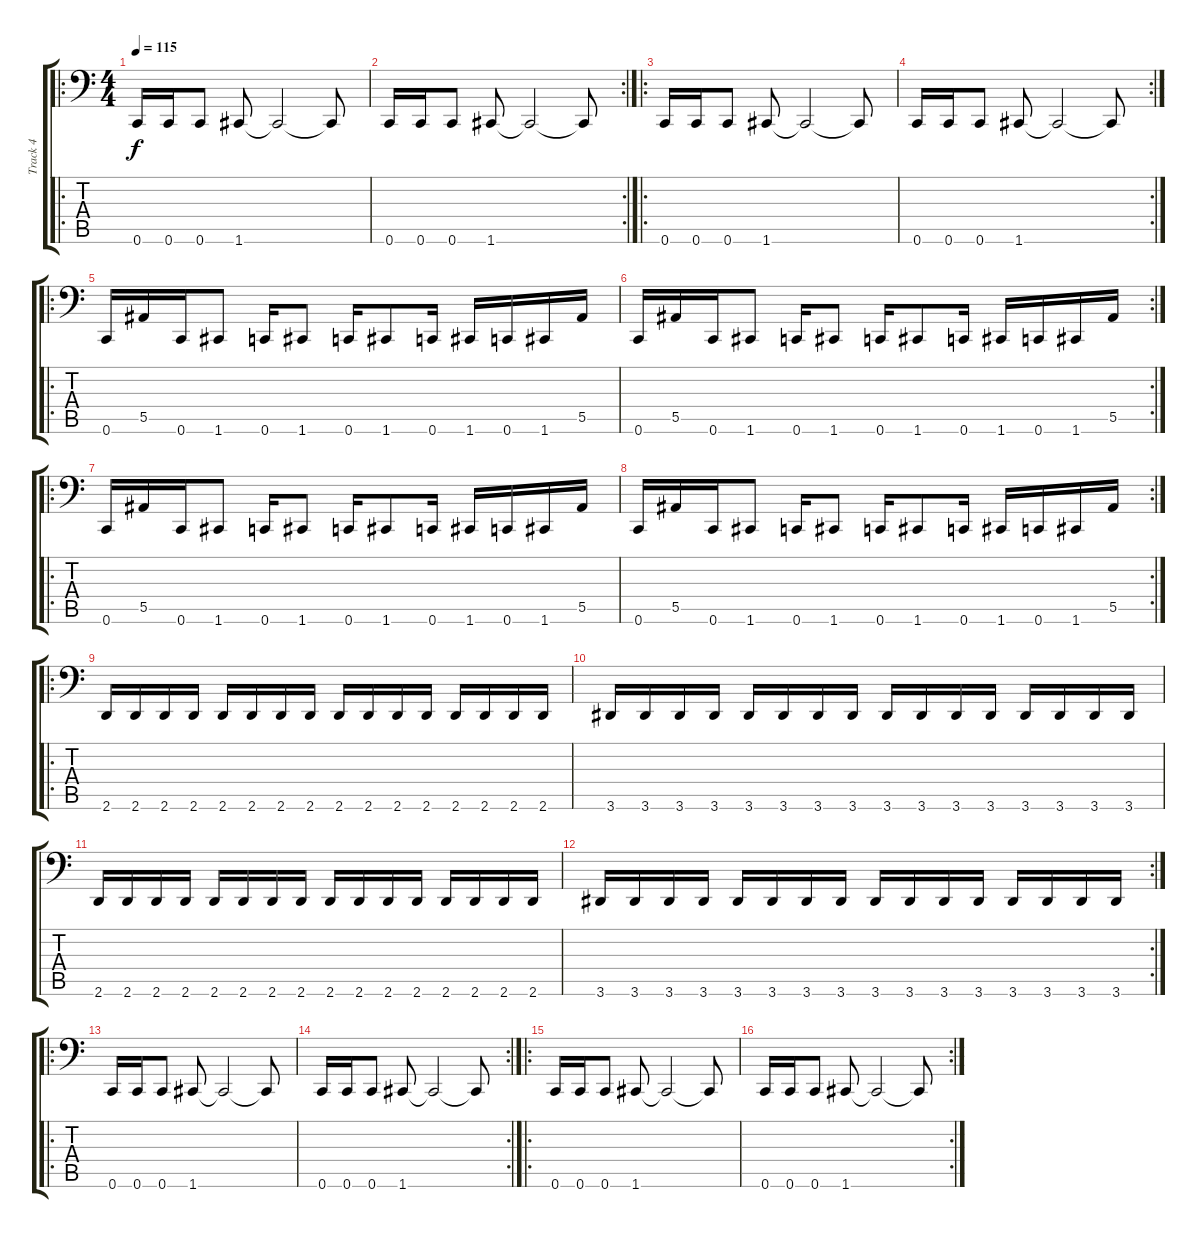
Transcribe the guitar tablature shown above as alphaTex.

\track ("Track 4" "Track 4") {instrument electricbasspick}
\staff {score tabs}
\tuning (C3 Ab2 Eb2 Bb1 F1 C1) {hide}
\ro
\ts (4 4)
\tempo 115
\clef f4
\ks c
0.6.16{dy f} 0.6.16 0.6.8 1.6.8 1.6{t}.2 1.6{t}.8 |
\rc 2
0.6.16 0.6.16 0.6.8 1.6.8 1.6{t}.2 1.6{t}.8 |
\ro
0.6.16 0.6.16 0.6.8 1.6.8 1.6{t}.2 1.6{t}.8 |
\rc 2
0.6.16 0.6.16 0.6.8 1.6.8 1.6{t}.2 1.6{t}.8 |
\ro
0.6.16 5.5.16 0.6.16 1.6.8 0.6.16 1.6.8 0.6.16 1.6.8 0.6.16 1.6.16 0.6.16 1.6.16 5.5.16 |
\rc 2
0.6.16 5.5.16 0.6.16 1.6.8 0.6.16 1.6.8 0.6.16 1.6.8 0.6.16 1.6.16 0.6.16 1.6.16 5.5.16 |
\ro
0.6.16 5.5.16 0.6.16 1.6.8 0.6.16 1.6.8 0.6.16 1.6.8 0.6.16 1.6.16 0.6.16 1.6.16 5.5.16 |
\rc 2
0.6.16 5.5.16 0.6.16 1.6.8 0.6.16 1.6.8 0.6.16 1.6.8 0.6.16 1.6.16 0.6.16 1.6.16 5.5.16 |
\ro
2.6.16 2.6.16 2.6.16 2.6.16 2.6.16 2.6.16 2.6.16 2.6.16 2.6.16 2.6.16 2.6.16 2.6.16 2.6.16 2.6.16 2.6.16 2.6.16 |
3.6.16 3.6.16 3.6.16 3.6.16 3.6.16 3.6.16 3.6.16 3.6.16 3.6.16 3.6.16 3.6.16 3.6.16 3.6.16 3.6.16 3.6.16 3.6.16 |
2.6.16 2.6.16 2.6.16 2.6.16 2.6.16 2.6.16 2.6.16 2.6.16 2.6.16 2.6.16 2.6.16 2.6.16 2.6.16 2.6.16 2.6.16 2.6.16 |
\rc 2
3.6.16 3.6.16 3.6.16 3.6.16 3.6.16 3.6.16 3.6.16 3.6.16 3.6.16 3.6.16 3.6.16 3.6.16 3.6.16 3.6.16 3.6.16 3.6.16 |
\ro
0.6.16 0.6.16 0.6.8 1.6.8 1.6{t}.2 1.6{t}.8 |
\rc 2
0.6.16 0.6.16 0.6.8 1.6.8 1.6{t}.2 1.6{t}.8 |
\ro
0.6.16 0.6.16 0.6.8 1.6.8 1.6{t}.2 1.6{t}.8 |
\rc 2
0.6.16 0.6.16 0.6.8 1.6.8 1.6{t}.2 1.6{t}.8
